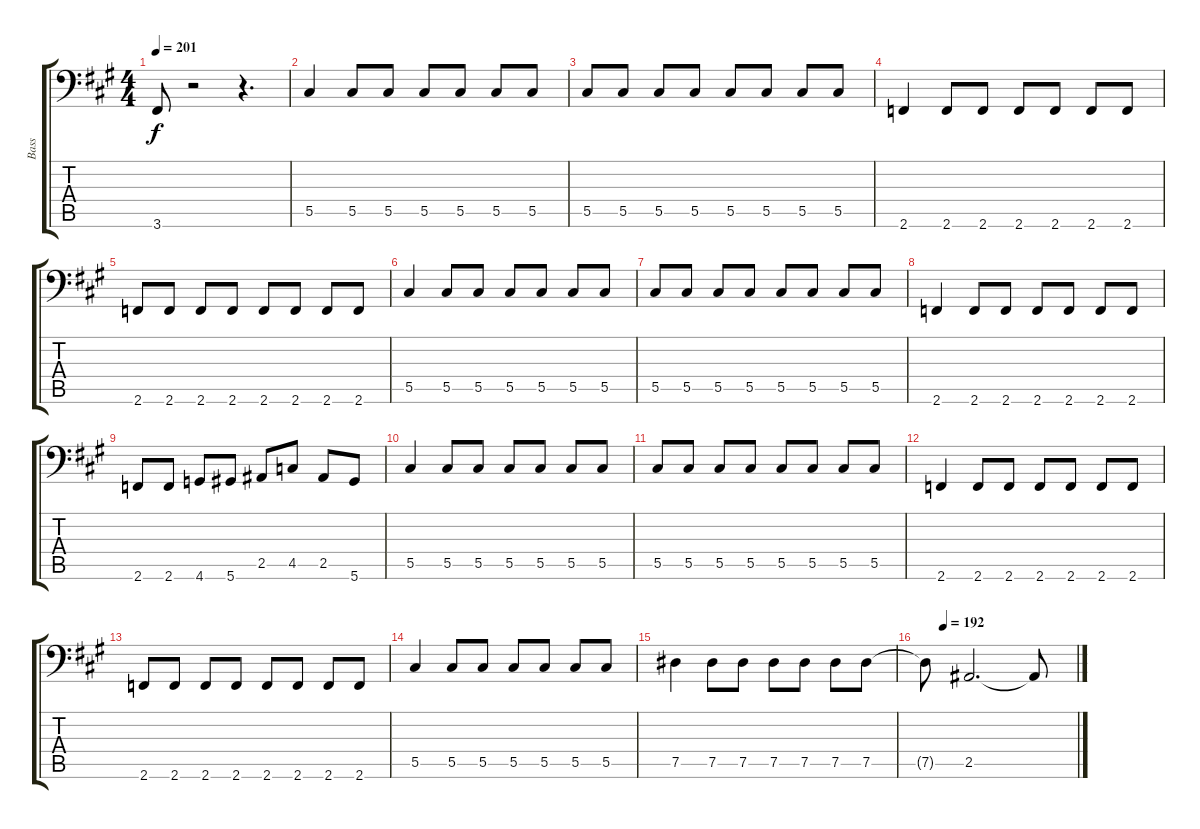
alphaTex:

\track ("Bass" "Bass") {instrument electricbasspick}
\staff {score tabs}
\tuning (Eb3 Bb2 Gb2 Db2 Ab1 Eb1) {hide}
\ts (4 4)
\tempo 201
\clef f4
\ks a
3.6.8{dy f} r.2 r.4{d} |
5.5.4 5.5.8 5.5.8 5.5.8 5.5.8 5.5.8 5.5.8 |
5.5.8 5.5.8 5.5.8 5.5.8 5.5.8 5.5.8 5.5.8 5.5.8 |
2.6.4 2.6.8 2.6.8 2.6.8 2.6.8 2.6.8 2.6.8 |
2.6.8 2.6.8 2.6.8 2.6.8 2.6.8 2.6.8 2.6.8 2.6.8 |
5.5.4 5.5.8 5.5.8 5.5.8 5.5.8 5.5.8 5.5.8 |
5.5.8 5.5.8 5.5.8 5.5.8 5.5.8 5.5.8 5.5.8 5.5.8 |
2.6.4 2.6.8 2.6.8 2.6.8 2.6.8 2.6.8 2.6.8 |
2.6.8 2.6.8 4.6.8 5.6.8 2.5.8 4.5.8 2.5.8 5.6.8 |
5.5.4 5.5.8 5.5.8 5.5.8 5.5.8 5.5.8 5.5.8 |
5.5.8 5.5.8 5.5.8 5.5.8 5.5.8 5.5.8 5.5.8 5.5.8 |
2.6.4 2.6.8 2.6.8 2.6.8 2.6.8 2.6.8 2.6.8 |
2.6.8 2.6.8 2.6.8 2.6.8 2.6.8 2.6.8 2.6.8 2.6.8 |
5.5.4 5.5.8 5.5.8 5.5.8 5.5.8 5.5.8 5.5.8 |
7.5.4 7.5.8 7.5.8 7.5.8 7.5.8 7.5.8 7.5.8 |
\tempo (192 0.125)
7.5{t}.8 2.5.2{d} 2.5{t}.8
